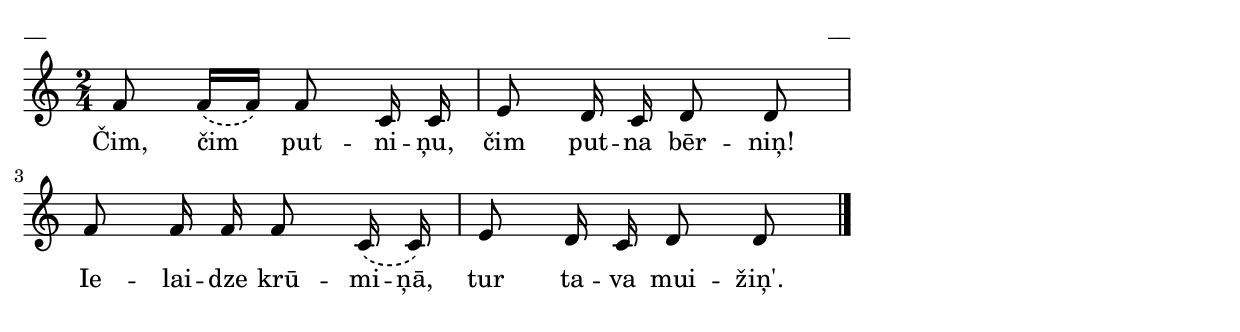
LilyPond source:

\version "2.13.16"
%\header {
%    title = "Čim, čim, putniņu"
%}
\paper {
line-width = 14\cm
left-margin = 0.4\cm
between-system-padding = 0.1\cm
between-system-space = 0.1\cm
}
\layout {
indent = #0
ragged-last = ##f
}


voiceA = \relative c' {
\clef "treble"
\key c \major
\time 2/4
\phrasingSlurDashed
f8 f16\([ f\)] f8 c16 c |
e8 d16 c d8 d |
\phrasingSlurDashed
f8 f16 f f8 c16\( c\) |
e8 d16 c d8 d |
\bar "|."
} 


lyricA = \lyricmode {
Čim, čim put -- ni -- ņu, čim put -- na bēr -- niņ! Ie -- lai -- dze krū -- mi -- ņā, tur ta -- va mui -- žiņ'.
} 


fullScore = <<
\new Staff {
<<
\new Voice = "voiceA" { \oneVoice \autoBeamOff \voiceA }
\lyricsto "voiceA" \new Lyrics \lyricA
>>
}
>>

\score {
\fullScore
\header { piece = "__" opus = "__" }
}
\markup { \with-color #(x11-color 'white) \sans \smaller "__" }
\score {
\unfoldRepeats
\fullScore
\midi {
\context { \Staff \remove "Staff_performer" }
\context { \Voice \consists "Staff_performer" }
}
}



